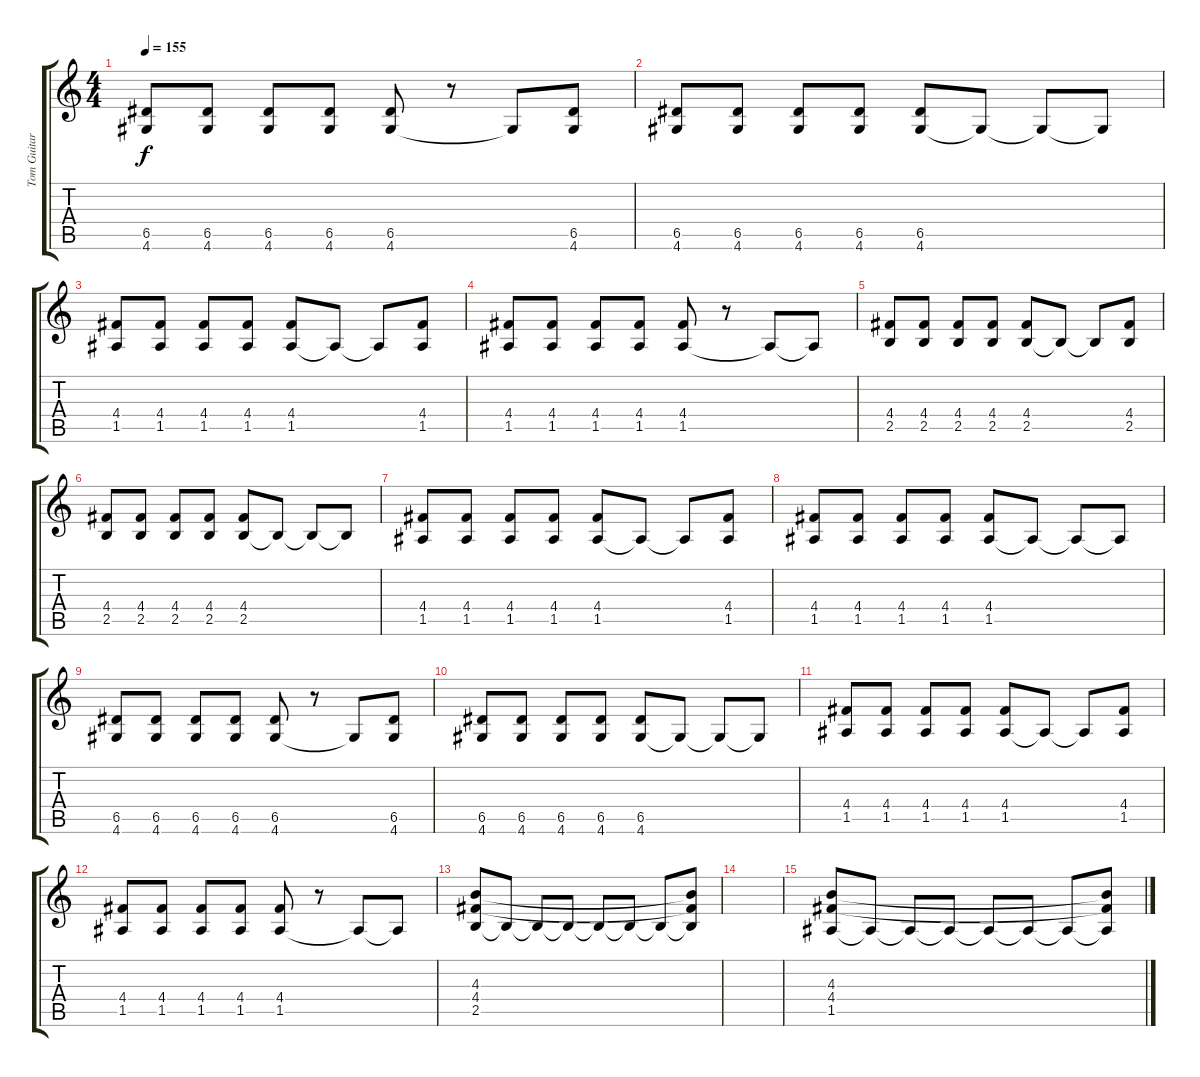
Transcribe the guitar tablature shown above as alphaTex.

\track ("Tom Guitar 1" "Tom Guitar") {instrument acousticguitarsteel}
\staff {score tabs}
\tuning (E4 B3 G3 D3 A2 E2) {hide}
\ts (4 4)
\tempo 155
\clef g2
\ks c
(6.5 4.6).8{dy f} (6.5 4.6).8 (6.5 4.6).8 (6.5 4.6).8 (6.5 4.6).8 r.8 4.6{t}.8 (6.5 4.6).8 |
(6.5 4.6).8 (6.5 4.6).8 (6.5 4.6).8 (6.5 4.6).8 (6.5 4.6).8 4.6{t}.8 4.6{t}.8 4.6{t}.8 |
(4.4 1.5).8 (4.4 1.5).8 (4.4 1.5).8 (4.4 1.5).8 (4.4 1.5).8 1.5{t}.8 1.5{t}.8 (4.4 1.5).8 |
(4.4 1.5).8 (4.4 1.5).8 (4.4 1.5).8 (4.4 1.5).8 (4.4 1.5).8 r.8 1.5{t}.8 1.5{t}.8 |
(4.4 2.5).8 (4.4 2.5).8 (4.4 2.5).8 (4.4 2.5).8 (4.4 2.5).8 2.5{t}.8 2.5{t}.8 (4.4 2.5).8 |
(4.4 2.5).8 (4.4 2.5).8 (4.4 2.5).8 (4.4 2.5).8 (4.4 2.5).8 2.5{t}.8 2.5{t}.8 2.5{t}.8 |
(4.4 1.5).8 (4.4 1.5).8 (4.4 1.5).8 (4.4 1.5).8 (4.4 1.5).8 1.5{t}.8 1.5{t}.8 (4.4 1.5).8 |
(4.4 1.5).8 (4.4 1.5).8 (4.4 1.5).8 (4.4 1.5).8 (4.4 1.5).8 1.5{t}.8 1.5{t}.8 1.5{t}.8 |
(6.5 4.6).8 (6.5 4.6).8 (6.5 4.6).8 (6.5 4.6).8 (6.5 4.6).8 r.8 4.6{t}.8 (6.5 4.6).8 |
(6.5 4.6).8 (6.5 4.6).8 (6.5 4.6).8 (6.5 4.6).8 (6.5 4.6).8 4.6{t}.8 4.6{t}.8 4.6{t}.8 |
(4.4 1.5).8 (4.4 1.5).8 (4.4 1.5).8 (4.4 1.5).8 (4.4 1.5).8 1.5{t}.8 1.5{t}.8 (4.4 1.5).8 |
(4.4 1.5).8 (4.4 1.5).8 (4.4 1.5).8 (4.4 1.5).8 (4.4 1.5).8 r.8 1.5{t}.8 1.5{t}.8 |
(4.3 4.4 2.5).8 2.5{t}.8 2.5{t}.8 2.5{t}.8 2.5{t}.8 2.5{t}.8 2.5{t}.8 (4.3{t} 4.4{t} 2.5{t}).8 |
|
(4.3 4.4 1.5).8 1.5{t}.8 1.5{t}.8 1.5{t}.8 1.5{t}.8 1.5{t}.8 1.5{t}.8 (4.3{t} 4.4{t} 1.5{t}).8
